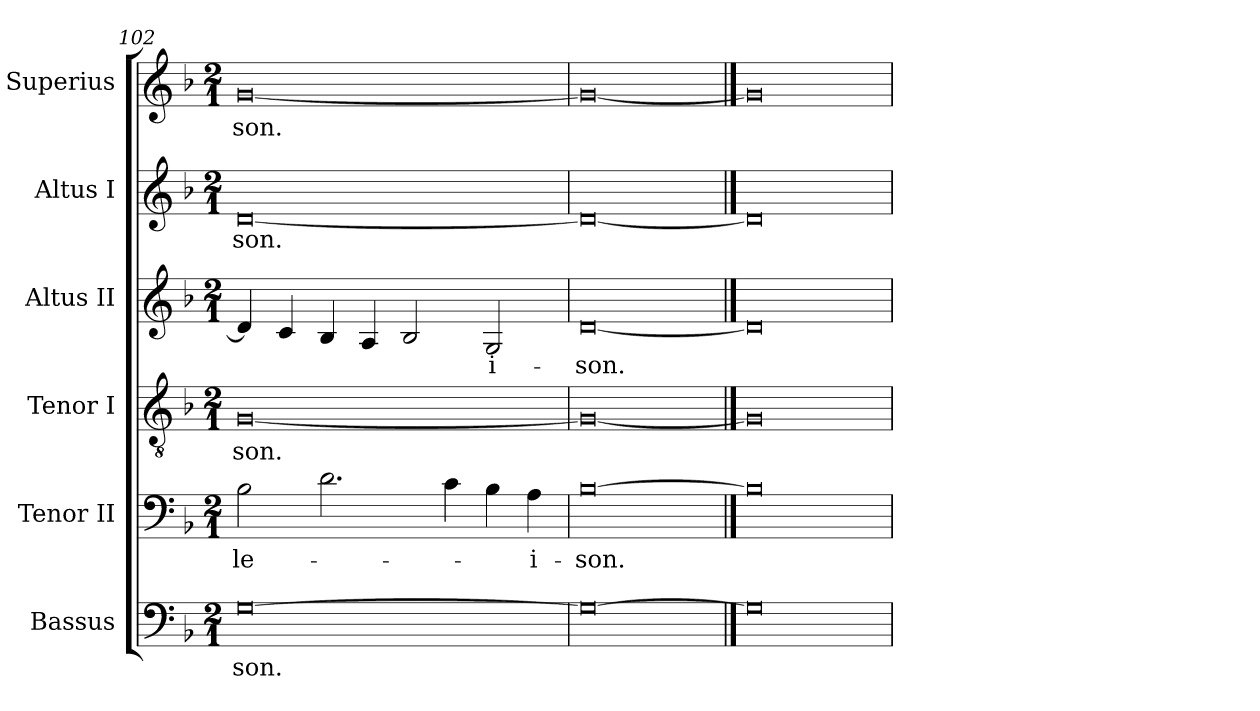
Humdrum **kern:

**kern	**text	**kern	**text	**kern	**text	**kern	**text	**kern	**text	**kern	**text
*part6	*part6	*part5	*part5	*part4	*part4	*part3	*part3	*part2	*part2	*part1	*part1
*staff6	*staff6	*staff5	*staff5	*staff4	*staff4	*staff3	*staff3	*staff2	*staff2	*staff1	*staff1
*I"Bassus	*	*I"Tenor II	*	*I"Tenor I	*	*I"Altus II	*	*I"Altus I	*	*I"Superius	*
*I'B	*	*I'T. II	*	*I'T. I	*	*I'A. II	*	*I'A. I	*	*I'S	*
*clefF4	*	*clefF4	*	*clefGv2	*	*clefG2	*	*clefG2	*	*clefG2	*
*k[b-]	*	*k[b-]	*	*k[b-]	*	*k[b-]	*	*k[b-]	*	*k[b-]	*
*F:	*	*F:	*	*F:	*	*F:	*	*F:	*	*F:	*
*M2/1	*	*M2/1	*	*M2/1	*	*M2/1	*	*M2/1	*	*M2/1	*
=102	=102	=102	=102	=102	=102	=102	=102	=102	=102	=102	=102
[0G	-son.	2B-	-le-	[0G	-son.	4d]	.	[0d	-son.	[0g	-son.
.	.	.	.	.	.	4c	.	.	.	.	.
.	.	2.d	.	.	.	4B-	.	.	.	.	.
.	.	.	.	.	.	4A	.	.	.	.	.
.	.	.	.	.	.	2B-	.	.	.	.	.
.	.	4c	.	.	.	.	.	.	.	.	.
.	.	4B-	.	.	.	2G	-i-	.	.	.	.
.	.	4A	-i-	.	.	.	.	.	.	.	.
=103	=103	=103	=103	=103	=103	=103	=103	=103	=103	=103	=103
0G_	.	[0B-	-son.	0G_	.	[0d	-son.	0d_	.	0g_	.
==104	==104	==104	==104	==104	==104	==104	==104	==104	==104	==104	==104
0G]	.	0B-]	.	0G]	.	0d]	.	0d]	.	0g]	.
=	=	=	=	=	=	=	=	=	=	=	=
*-	*-	*-	*-	*-	*-	*-	*-	*-	*-	*-	*-
